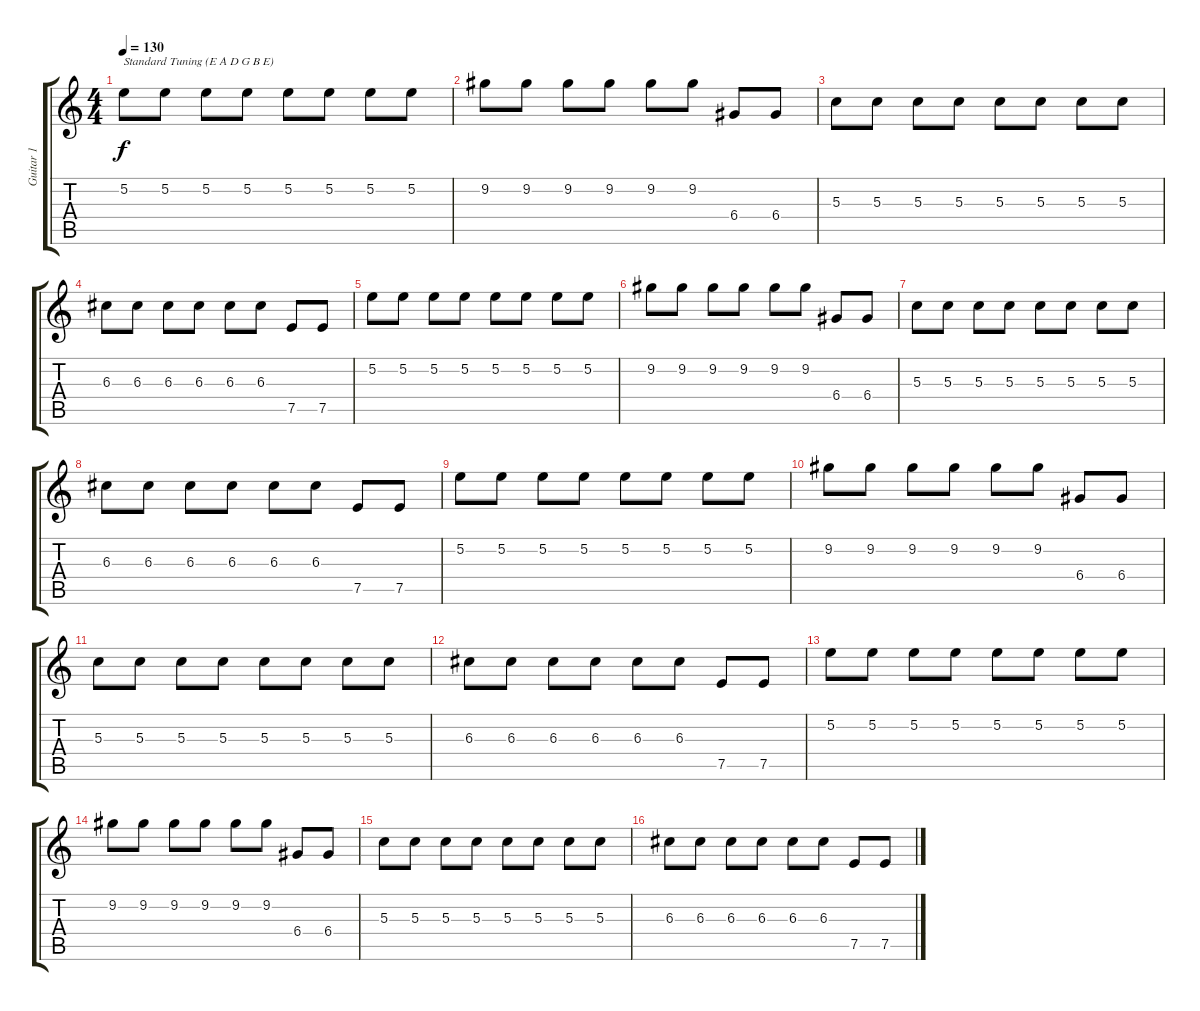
\track ("Guitar 1" "Guitar 1") {instrument electricguitarclean}
\staff {score tabs}
\tuning (E4 B3 G3 D3 A2 E2) {hide}
\ts (4 4)
\tempo 130
\clef g2
\ks c
5.2.8{txt "Standard Tuning (E A D G B E)" dy f instrument electricguitarclean} 5.2.8 5.2.8 5.2.8 5.2.8 5.2.8 5.2.8 5.2.8 |
9.2.8 9.2.8 9.2.8 9.2.8 9.2.8 9.2.8 6.4.8 6.4.8 |
5.3.8 5.3.8 5.3.8 5.3.8 5.3.8 5.3.8 5.3.8 5.3.8 |
6.3.8 6.3.8 6.3.8 6.3.8 6.3.8 6.3.8 7.5.8 7.5.8 |
5.2.8 5.2.8 5.2.8 5.2.8 5.2.8 5.2.8 5.2.8 5.2.8 |
9.2.8 9.2.8 9.2.8 9.2.8 9.2.8 9.2.8 6.4.8 6.4.8 |
5.3.8 5.3.8 5.3.8 5.3.8 5.3.8 5.3.8 5.3.8 5.3.8 |
6.3.8 6.3.8 6.3.8 6.3.8 6.3.8 6.3.8 7.5.8 7.5.8 |
5.2.8 5.2.8 5.2.8 5.2.8 5.2.8 5.2.8 5.2.8 5.2.8 |
9.2.8 9.2.8 9.2.8 9.2.8 9.2.8 9.2.8 6.4.8 6.4.8 |
5.3.8 5.3.8 5.3.8 5.3.8 5.3.8 5.3.8 5.3.8 5.3.8 |
6.3.8 6.3.8 6.3.8 6.3.8 6.3.8 6.3.8 7.5.8 7.5.8 |
5.2.8 5.2.8 5.2.8 5.2.8 5.2.8 5.2.8 5.2.8 5.2.8 |
9.2.8 9.2.8 9.2.8 9.2.8 9.2.8 9.2.8 6.4.8 6.4.8 |
5.3.8 5.3.8 5.3.8 5.3.8 5.3.8 5.3.8 5.3.8 5.3.8 |
6.3.8 6.3.8 6.3.8 6.3.8 6.3.8 6.3.8 7.5.8 7.5.8
